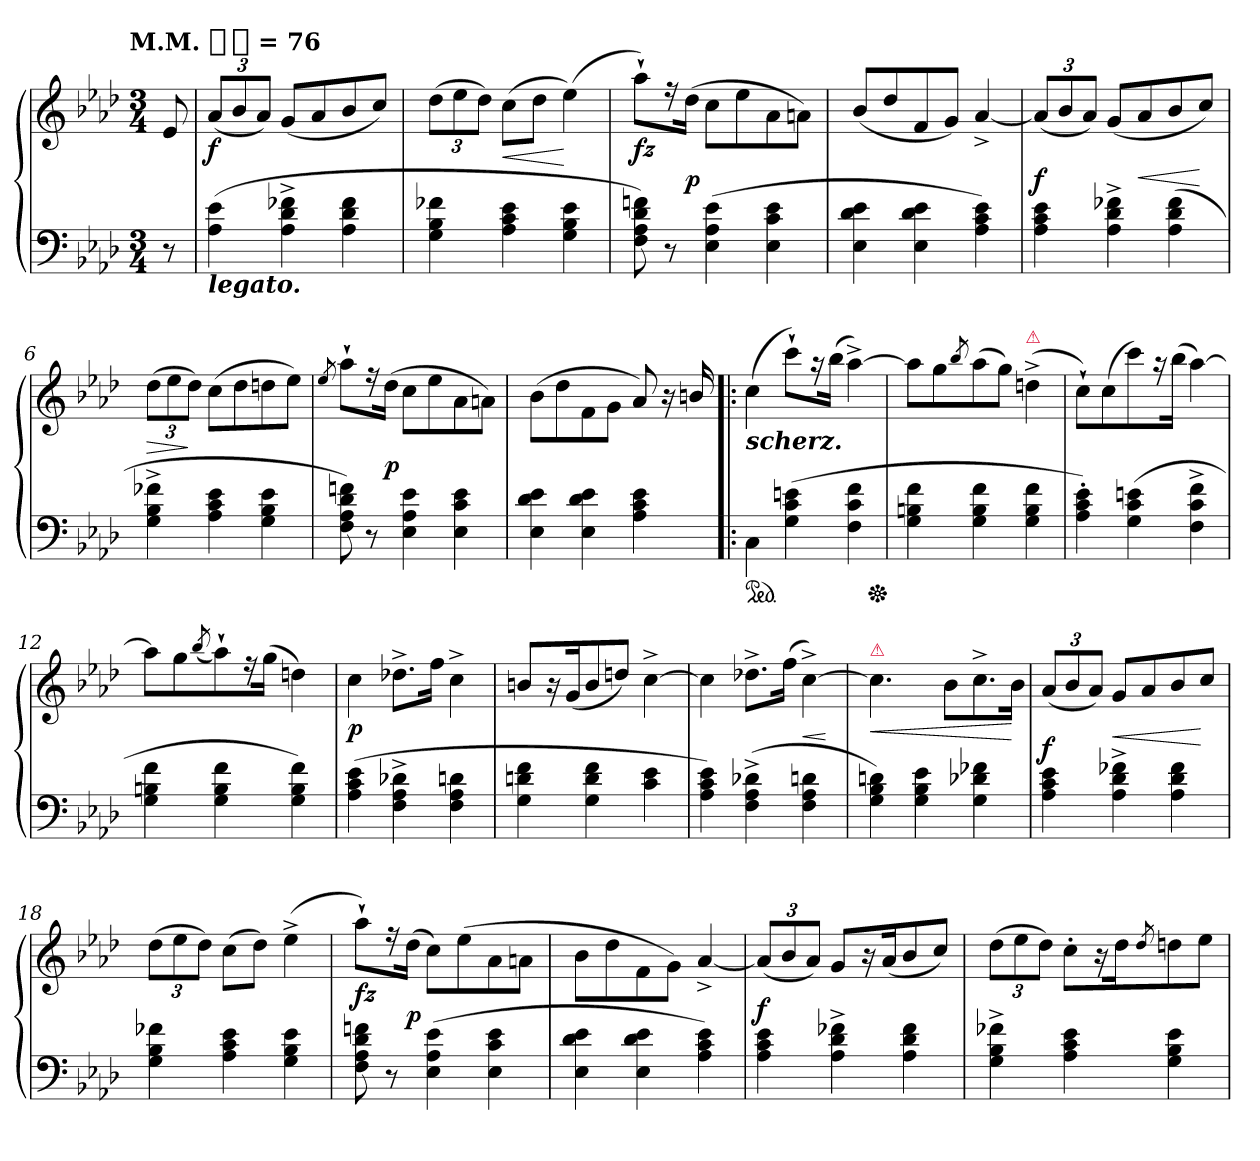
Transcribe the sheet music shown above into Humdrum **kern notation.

**kern	**kern	**dynam
*part1	*part1	*part1
*staff2	*staff1	*staff1/2
*clefF4	*clefG2	*
*k[b-e-a-d-]	*k[b-e-a-d-]	*
*A-:	*A-:	*
!!LO:TX:omd:t=M.M. [half-dot] = 76
*M3/4	*M3/4	*
*MM228	*MM228	*
=	=	=
8r	8e-	.
=1	=1	=1
!LO:TX:b:Bi:t=legato.	!	!
(<4A- 4e-	(12a-L	f
.	12b-	.
.	12a-J)	.
4A-^> 4d-^> 4f-X^>	(8gL	.
.	8a-	.
4A- 4d- 4f-	8b-	.
.	8ccJ)	.
=2	=2	=2
4G 4B- 4f-X	(12dd-L	.
.	12ee-	.
.	12dd-J)	.
4A- 4c 4e-	(8ccL	<
.	8dd-J	.
4G 4B- 4e-	(4ee-)	[
=3	=3	=3
8F 8A- 8d- 8fn)	8aa-`L)	fz
8r	16r	.
.	(16dd-Jk	p
(4E- 4A- 4e-	8ccL	.
.	8ee-	.
4E- 4c 4e-	8a-	.
.	8anJ)	.
=4	=4	=4
4E- 4d- 4e-	(<8b-L	.
.	8dd-	.
4E- 4d- 4e-	8f	.
.	8gJ)	.
4A- 4c 4e-)	[4a-^<	.
=5	=5	=5
4A- 4c 4e-	(<12a-L]	f
.	12b-	.
.	12a-J)	.
4A-^< 4d-^< 4f-X^<	(8gL	.
.	8a-	<
(4A- 4d- 4f-	8b-	.
.	8ccJ)	[
=6	=6	=6
4G^< 4B-^< 4f-X^<	(>12dd-L	>
.	12ee-	.
.	12dd-J)	]
4A- 4c 4e-	(8ccL	.
.	8dd-	.
4G 4B- 4e-	8ddn	.
.	8ee-J)	.
=7	=7	=7
.	8qee-/	.
8F 8A- 8d- 8fn)	8aa-`L	.
8r	16r	.
.	(16dd-Jk	p
4E- 4A- 4e-	8ccL	.
.	8ee-	.
4E- 4c 4e-	8a-	.
.	8anJ)	.
=8	=8	=8
4E- 4d- 4e-	(8b-\L	.
.	8dd-	.
4E- 4d- 4e-	8f	.
.	8gJ	.
4A- 4c 4e-	8a-)	.
.	16r	.
.	16bn/	.
=9!|:	=9!|:	=9!|:
!	!LO:TX:b:Bi:t=scherz.	!
*ped	*	*
4C\	(>4cc	.
(4G 4c 4en	8ccc`L)	.
.	16r	.
.	(16bb-Jk	.
4F 4c 4f	[4aa-^<)	.
*Xped	*	*
=10	=10	=10
4G 4Bn 4f	8aa-L]	.
.	8gg	.
.	8qbb-/	.
4G 4B 4f	(>8aa-	.
.	8ggJ)	.
!	!LO:TX:a:color=crimson:t=⚠	!
4G 4B 4f	(4ddn^	.
=11	=11	=11
4A-' 4c' 4e-')	8cc`L)	.
.	(>8cc	.
(4G 4c 4en	8ccc)	.
.	16r	.
.	(16bb-Jk	.
4F^ 4c^ 4f^	[4aa-)	.
=12	=12	=12
4G 4Bn 4f	8aa-L]	.
.	8gg	.
.	(<8qbb-/	.
4G 4B 4f	8aa-`)	.
.	16r	.
.	(>16ggJk	.
4G 4B 4f)	4ddn)	.
=13	=13	=13
(>4A- 4c 4e-	4cc	p
4F^< 4A-^< 4d-X^<	8.dd-X^L	.
.	16ffJk	.
4F 4A- 4dn	4cc^>	.
=14	=14	=14
4G 4dn 4f	8bn/L	.
.	16r	.
.	(16gK	.
4G 4d 4f	8b	.
.	8ddnJ)	.
4c 4e-	[4cc^	.
=15	=15	=15
4A- 4c 4e-)	4cc]	.
(4F^< 4A-^< 4d-X^<	8.dd-X^L	.
.	(>16ffJk	.
4F 4A- 4dn	[4cc^)	<
.	.	[
=16	=16	=16
!	!LO:TX:a:color=crimson:t=⚠	!
!	!	!LO:HP:b
4G 4B- 4dn)	4.cc]	<
4G 4B- 4e-	.	.
.	8b-L	.
4G 4d-X 4f-X	8.cc^	.
.	16b-Jk	[
=17	=17	=17
4A- 4c 4e-	(12a-L	f
.	12b-	.
.	12a-J)	.
4A-^< 4d-^< 4f-X^<	8gL	<
.	8a-	.
4A- 4d- 4f-	8b-	.
.	8ccJ	[
=18	=18	=18
4G 4B- 4f-X	(12dd-L	.
.	12ee-	.
.	12dd-J)	.
4A- 4c 4e-	(>8ccL	.
.	8dd-J)	.
4G 4B- 4e-	(4ee-^<	.
=19	=19	=19
8F 8A- 8d- 8fn	8aa-`L)	fz
8r	16r	.
.	(>16dd-Jk	p
(4E- 4A- 4e-	8ccL)	.
.	(8ee-	.
4E- 4c 4e-	8a-	.
.	8anJ	.
=20	=20	=20
4E- 4d- 4e-	8b-\L	.
.	8dd-	.
4E- 4d- 4e-	8f	.
.	8gJ)	.
4A- 4c 4e-)	[4a-^>/	.
=21	=21	=21
4A- 4c 4e-	(<12a-/L]	f
.	12b-	.
.	12a-J)	.
4A-^< 4d-^< 4f-X^<	8g/L	.
.	16r	.
.	(16a-K	.
4A- 4d- 4f-	8b-	.
.	8ccJ)	.
=22	=22	=22
4G^< 4B-^< 4f-X^<	(>12dd-L	.
.	12ee-	.
.	12dd-J)	.
4A- 4c 4e-	8cc'L	.
.	16r	.
.	16dd-K	.
.	8qdd-/	.
4G 4B- 4e-	8ddn	.
.	8ee-J	.
=	=	=
*-	*-	*-
